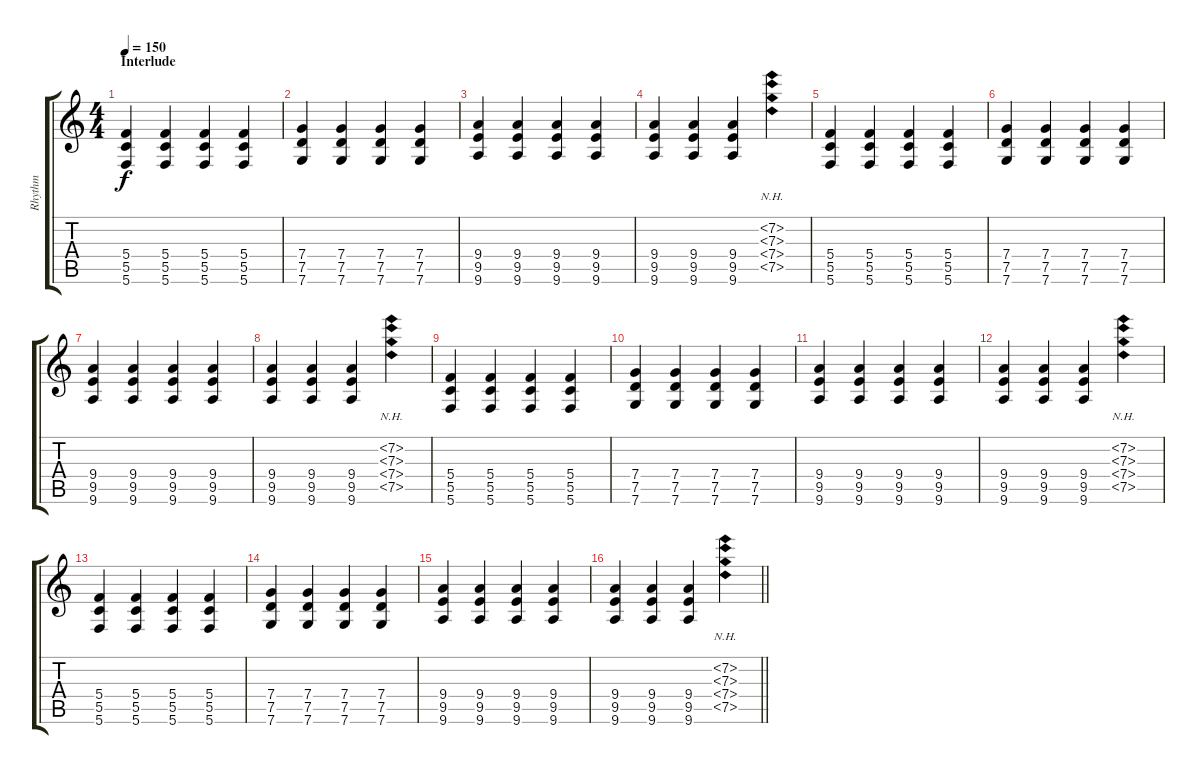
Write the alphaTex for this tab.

\track ("Rhythm" "Rhythm") {instrument distortionguitar}
\staff {score tabs}
\tuning (D4 A3 F3 C3 G2 C2) {hide}
\ts (4 4)
\section ("" "Interlude")
\tempo 150
\clef g2
\ks c
(5.4 5.5 5.6).4{dy f} (5.4 5.5 5.6).4 (5.4 5.5 5.6).4 (5.4 5.5 5.6).4 |
(7.4 7.5 7.6).4 (7.4 7.5 7.6).4 (7.4 7.5 7.6).4 (7.4 7.5 7.6).4 |
(9.4 9.5 9.6).4 (9.4 9.5 9.6).4 (9.4 9.5 9.6).4 (9.4 9.5 9.6).4 |
(9.4 9.5 9.6).4 (9.4 9.5 9.6).4 (9.4 9.5 9.6).4 (7.2{nh} 7.3{nh} 7.4{nh} 7.5{nh}).4 |
(5.4 5.5 5.6).4 (5.4 5.5 5.6).4 (5.4 5.5 5.6).4 (5.4 5.5 5.6).4 |
(7.4 7.5 7.6).4 (7.4 7.5 7.6).4 (7.4 7.5 7.6).4 (7.4 7.5 7.6).4 |
(9.4 9.5 9.6).4 (9.4 9.5 9.6).4 (9.4 9.5 9.6).4 (9.4 9.5 9.6).4 |
(9.4 9.5 9.6).4 (9.4 9.5 9.6).4 (9.4 9.5 9.6).4 (7.2{nh} 7.3{nh} 7.4{nh} 7.5{nh}).4 |
(5.4 5.5 5.6).4 (5.4 5.5 5.6).4 (5.4 5.5 5.6).4 (5.4 5.5 5.6).4 |
(7.4 7.5 7.6).4 (7.4 7.5 7.6).4 (7.4 7.5 7.6).4 (7.4 7.5 7.6).4 |
(9.4 9.5 9.6).4 (9.4 9.5 9.6).4 (9.4 9.5 9.6).4 (9.4 9.5 9.6).4 |
(9.4 9.5 9.6).4 (9.4 9.5 9.6).4 (9.4 9.5 9.6).4 (7.2{nh} 7.3{nh} 7.4{nh} 7.5{nh}).4 |
(5.4 5.5 5.6).4 (5.4 5.5 5.6).4 (5.4 5.5 5.6).4 (5.4 5.5 5.6).4 |
(7.4 7.5 7.6).4 (7.4 7.5 7.6).4 (7.4 7.5 7.6).4 (7.4 7.5 7.6).4 |
(9.4 9.5 9.6).4 (9.4 9.5 9.6).4 (9.4 9.5 9.6).4 (9.4 9.5 9.6).4 |
\barLineRight lightlight
(9.4 9.5 9.6).4 (9.4 9.5 9.6).4 (9.4 9.5 9.6).4 (7.2{nh} 7.3{nh} 7.4{nh} 7.5{nh}).4
